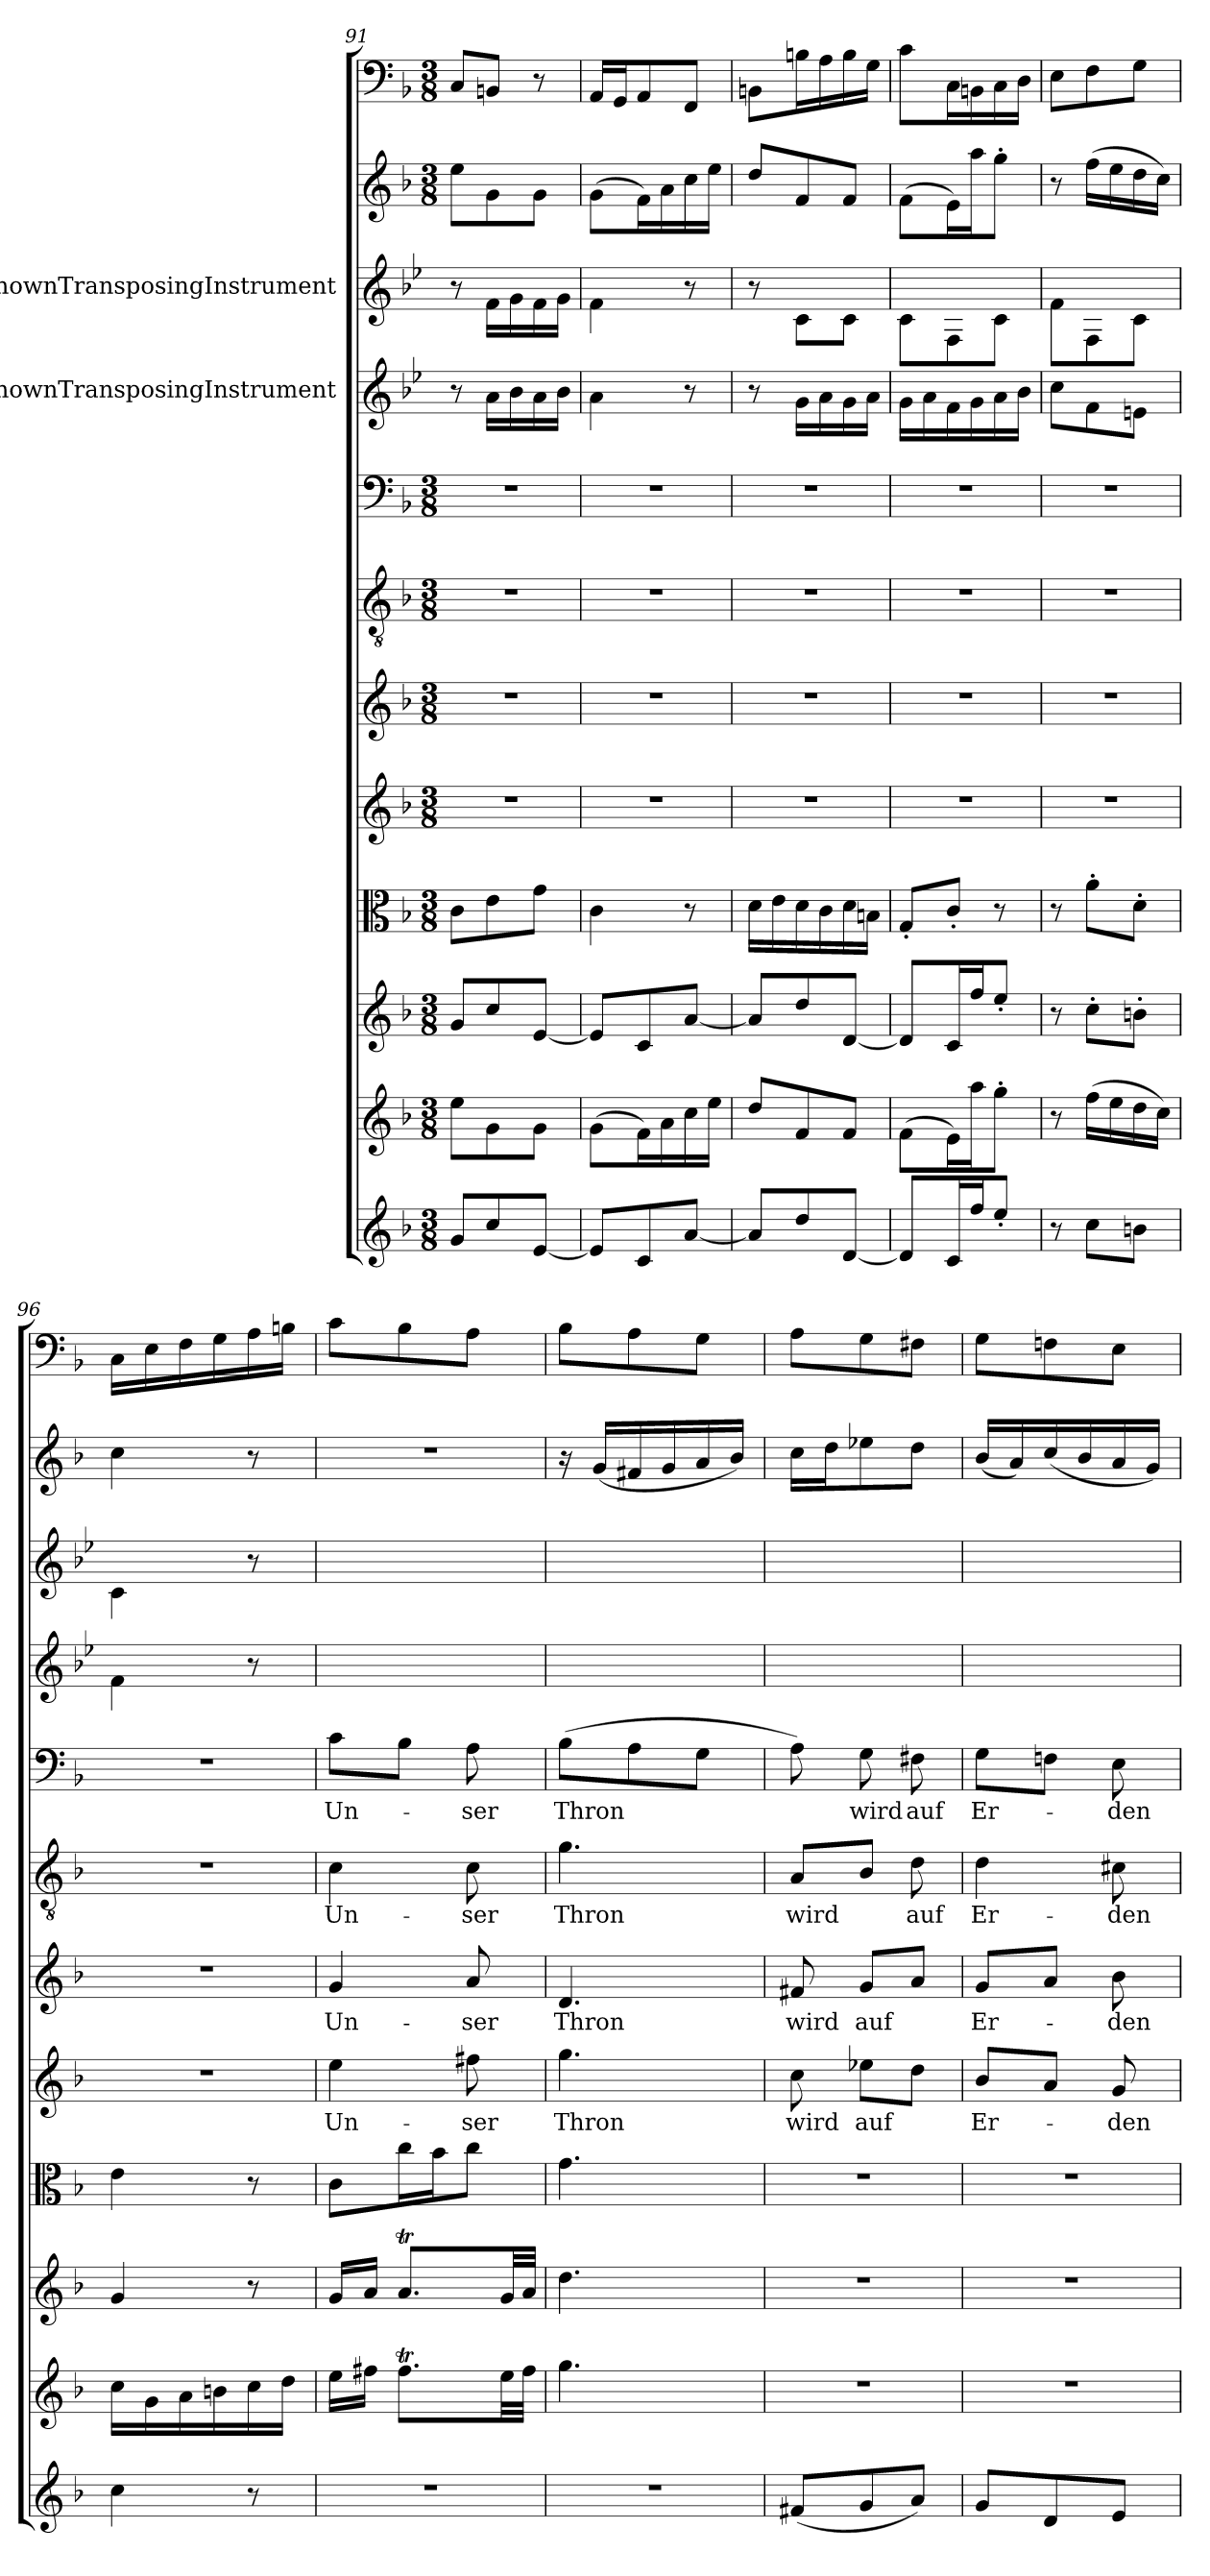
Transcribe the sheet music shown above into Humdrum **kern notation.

**kern	**kern	**kern	**kern	**kern	**text	**kern	**text	**kern	**text	**kern	**text	**kern	**kern	**kern	**kern
*part12	*part11	*part10	*part9	*part8	*part8	*part7	*part7	*part6	*part6	*part5	*part5	*part4	*part3	*part2	*part1
*staff12	*staff11	*staff10	*staff9	*staff8	*staff8	*staff7	*staff7	*staff6	*staff6	*staff5	*staff5	*staff4	*staff3	*staff2	*staff1
*	*	*	*	*	*	*	*	*	*	*	*	*I"UnknownTransposingInstrument	*I"UnknownTransposingInstrument	*	*
*clefG2	*clefG2	*clefG2	*clefC3	*clefG2	*	*clefG2	*	*clefGv2	*	*clefF4	*	*clefG2	*clefG2	*clefG2	*clefF4
*	*	*	*	*	*	*	*	*	*	*	*	*ITrd-4c-7	*ITrd-4c-7	*	*
*k[b-]	*k[b-]	*k[b-]	*k[b-]	*k[b-]	*	*k[b-]	*	*k[b-]	*	*k[b-]	*	*k[b-]	*k[b-]	*k[b-]	*k[b-]
*F:	*F:	*F:	*F:	*F:	*	*F:	*	*F:	*	*F:	*	*	*	*F:	*F:
*M3/8	*M3/8	*M3/8	*M3/8	*M3/8	*	*M3/8	*	*M3/8	*	*M3/8	*	*	*	*M3/8	*M3/8
=91	=91	=91	=91	=91	=91	=91	=91	=91	=91	=91	=91	=91	=91	=91	=91
8g/L	8ee\L	8g/L	8c\L	4.r	.	4.r	.	4.r	.	4.r	.	8r	8r	8ee\L	8C/L
8cc/	8g\	8cc/	8e\	.	.	.	.	.	.	.	.	16ee\LL	16cc\LL	8g\	8BBn/J
.	.	.	.	.	.	.	.	.	.	.	.	16ff\	16dd\	.	.
[8e/J	8g\J	[8e/J	8g\J	.	.	.	.	.	.	.	.	16ee\	16cc\	8g\J	8r
.	.	.	.	.	.	.	.	.	.	.	.	16ff\JJ	16dd\JJ	.	.
=92	=92	=92	=92	=92	=92	=92	=92	=92	=92	=92	=92	=92	=92	=92	=92
8e/L]	(8g\L	8e/L]	4c\	4.r	.	4.r	.	4.r	.	4.r	.	4ee\	4cc\	(8g\L	16AA/LL
.	.	.	.	.	.	.	.	.	.	.	.	.	.	.	16GG/J
8c/	16f\L)	8c/	.	.	.	.	.	.	.	.	.	.	.	16f\L)	8AA/
.	16a\	.	.	.	.	.	.	.	.	.	.	.	.	16a\	.
[8a/J	16cc\	[8a/J	8r	.	.	.	.	.	.	.	.	8r	8r	16cc\	8FF/J
.	16ee\JJ	.	.	.	.	.	.	.	.	.	.	.	.	16ee\JJ	.
=93	=93	=93	=93	=93	=93	=93	=93	=93	=93	=93	=93	=93	=93	=93	=93
8a/L]	8dd/L	8a/L]	16d\LL	4.r	.	4.r	.	4.r	.	4.r	.	8r	8r	8dd/L	8BBn\L
.	.	.	16e\	.	.	.	.	.	.	.	.	.	.	.	.
8dd/	8f/	8dd/	16d\	.	.	.	.	.	.	.	.	16dd\LL	8g\L	8f/	16Bn\L
.	.	.	16c\	.	.	.	.	.	.	.	.	16ee\	.	.	16A\
[8d/J	8f/J	[8d/J	16d\	.	.	.	.	.	.	.	.	16dd\	8g\J	8f/J	16B\
.	.	.	16Bn\JJ	.	.	.	.	.	.	.	.	16ee\JJ	.	.	16G\JJ
=94	=94	=94	=94	=94	=94	=94	=94	=94	=94	=94	=94	=94	=94	=94	=94
8d/L]	(8f\L	8d/L]	8G'/L	4.r	.	4.r	.	4.r	.	4.r	.	16dd\LL	8g\L	(8f\L	8c\L
.	.	.	.	.	.	.	.	.	.	.	.	16ee\	.	.	.
16c/L	16e\L)	16c/L	8c'/J	.	.	.	.	.	.	.	.	16cc\	8c\	16e\L)	16C\L
16ff/J	16aa\J	16ff/J	.	.	.	.	.	.	.	.	.	16dd\	.	16aa\J	16BBn\
8ee'/J	8gg'\J	8ee'/J	8r	.	.	.	.	.	.	.	.	16ee\	8g\J	8gg'\J	16C\
.	.	.	.	.	.	.	.	.	.	.	.	16ff\JJ	.	.	16D\JJ
=95	=95	=95	=95	=95	=95	=95	=95	=95	=95	=95	=95	=95	=95	=95	=95
8r	8r	8r	8r	4.r	.	4.r	.	4.r	.	4.r	.	8gg\L	8cc\L	8r	8E\L
8cc\L	(16ff\LL	8cc'\L	8a'\L	.	.	.	.	.	.	.	.	8cc\	8c\	(16ff\LL	8F\
.	16ee\	.	.	.	.	.	.	.	.	.	.	.	.	16ee\	.
8bn\J	16dd\	8bn'\J	8d'\J	.	.	.	.	.	.	.	.	8bn\J	8g\J	16dd\	8G\J
.	16cc\JJ)	.	.	.	.	.	.	.	.	.	.	.	.	16cc\JJ)	.
=96	=96	=96	=96	=96	=96	=96	=96	=96	=96	=96	=96	=96	=96	=96	=96
4cc\	16cc\LL	4g/	4e\	4.r	.	4.r	.	4.r	.	4.r	.	4cc\	4g\	4cc\	16C\LL
.	16g\	.	.	.	.	.	.	.	.	.	.	.	.	.	16E\
.	16a\	.	.	.	.	.	.	.	.	.	.	.	.	.	16F\
.	16bn\	.	.	.	.	.	.	.	.	.	.	.	.	.	16G\
8r	16cc\	8r	8r	.	.	.	.	.	.	.	.	8r	8r	8r	16A\
.	16dd\JJ	.	.	.	.	.	.	.	.	.	.	.	.	.	16Bn\JJ
=97	=97	=97	=97	=97	=97	=97	=97	=97	=97	=97	=97	=97	=97	=97	=97
4.r	16ee\LL	16g/LL	8c\L	4ee\	Un-	4g/	Un-	4c\	Un-	8c\L	Un-	4.r	4.r	4.r	8c\L
.	16ff#X\JJ	16a/JJ	.	.	.	.	.	.	.	.	.	.	.	.	.
.	8.ff#t\L	8.at/L	16cc\L	.	.	.	.	.	.	8B-\J	.	.	.	.	8B-\
.	.	.	16b-\J	.	.	.	.	.	.	.	.	.	.	.	.
.	.	.	8cc\J	8ff#X\	-ser	8a/	-ser	8c\	-ser	8A\	-ser	.	.	.	8A\J
.	32ee\LL	32g/LL	.	.	.	.	.	.	.	.	.	.	.	.	.
.	32ff#\JJJ	32a/JJJ	.	.	.	.	.	.	.	.	.	.	.	.	.
=98	=98	=98	=98	=98	=98	=98	=98	=98	=98	=98	=98	=98	=98	=98	=98
4.r	4.gg\	4.dd\	4.g\	4.gg\	Thron	4.d/	Thron	4.g\	Thron	(8B-\L	Thron	4.r	4.r	16r	8B-\L
.	.	.	.	.	.	.	.	.	.	.	.	.	.	(16g/LL	.
.	.	.	.	.	.	.	.	.	.	8A\	.	.	.	16f#X/	8A\
.	.	.	.	.	.	.	.	.	.	.	.	.	.	16g/	.
.	.	.	.	.	.	.	.	.	.	8G\J	.	.	.	16a/	8G\J
.	.	.	.	.	.	.	.	.	.	.	.	.	.	16b-/JJ)	.
=99	=99	=99	=99	=99	=99	=99	=99	=99	=99	=99	=99	=99	=99	=99	=99
(8f#X/L	4.r	4.r	4.r	8cc\	wird	8f#X/	wird	8A/L	wird	8A\)	.	4.r	4.r	16cc\LL	8A\L
.	.	.	.	.	.	.	.	.	.	.	.	.	.	16dd\J	.
8g/	.	.	.	8ee-X\L	auf	8g/L	auf	8B-/J	.	8G\	wird	.	.	8ee-X\	8G\
8a/J)	.	.	.	8dd\J	.	8a/J	.	8d\	auf	8F#X\	auf	.	.	8dd\J	8F#X\J
=100	=100	=100	=100	=100	=100	=100	=100	=100	=100	=100	=100	=100	=100	=100	=100
8g/L	4.r	4.r	4.r	8b-/L	Er-	8g/L	Er-	4d\	Er-	8G\L	Er-	4.r	4.r	(16b-/LL	8G\L
.	.	.	.	.	.	.	.	.	.	.	.	.	.	16a/)	.
8d/	.	.	.	8a/J	.	8a/J	.	.	.	8Fn\J	.	.	.	(16cc/	8Fn\
.	.	.	.	.	.	.	.	.	.	.	.	.	.	16b-/	.
8e/J	.	.	.	8g/	-den	8b-\	-den	8c#X\	-den	8E\	-den	.	.	16a/	8E\J
.	.	.	.	.	.	.	.	.	.	.	.	.	.	16g/JJ)	.
=	=	=	=	=	=	=	=	=	=	=	=	=	=	=	=
*-	*-	*-	*-	*-	*-	*-	*-	*-	*-	*-	*-	*-	*-	*-	*-
